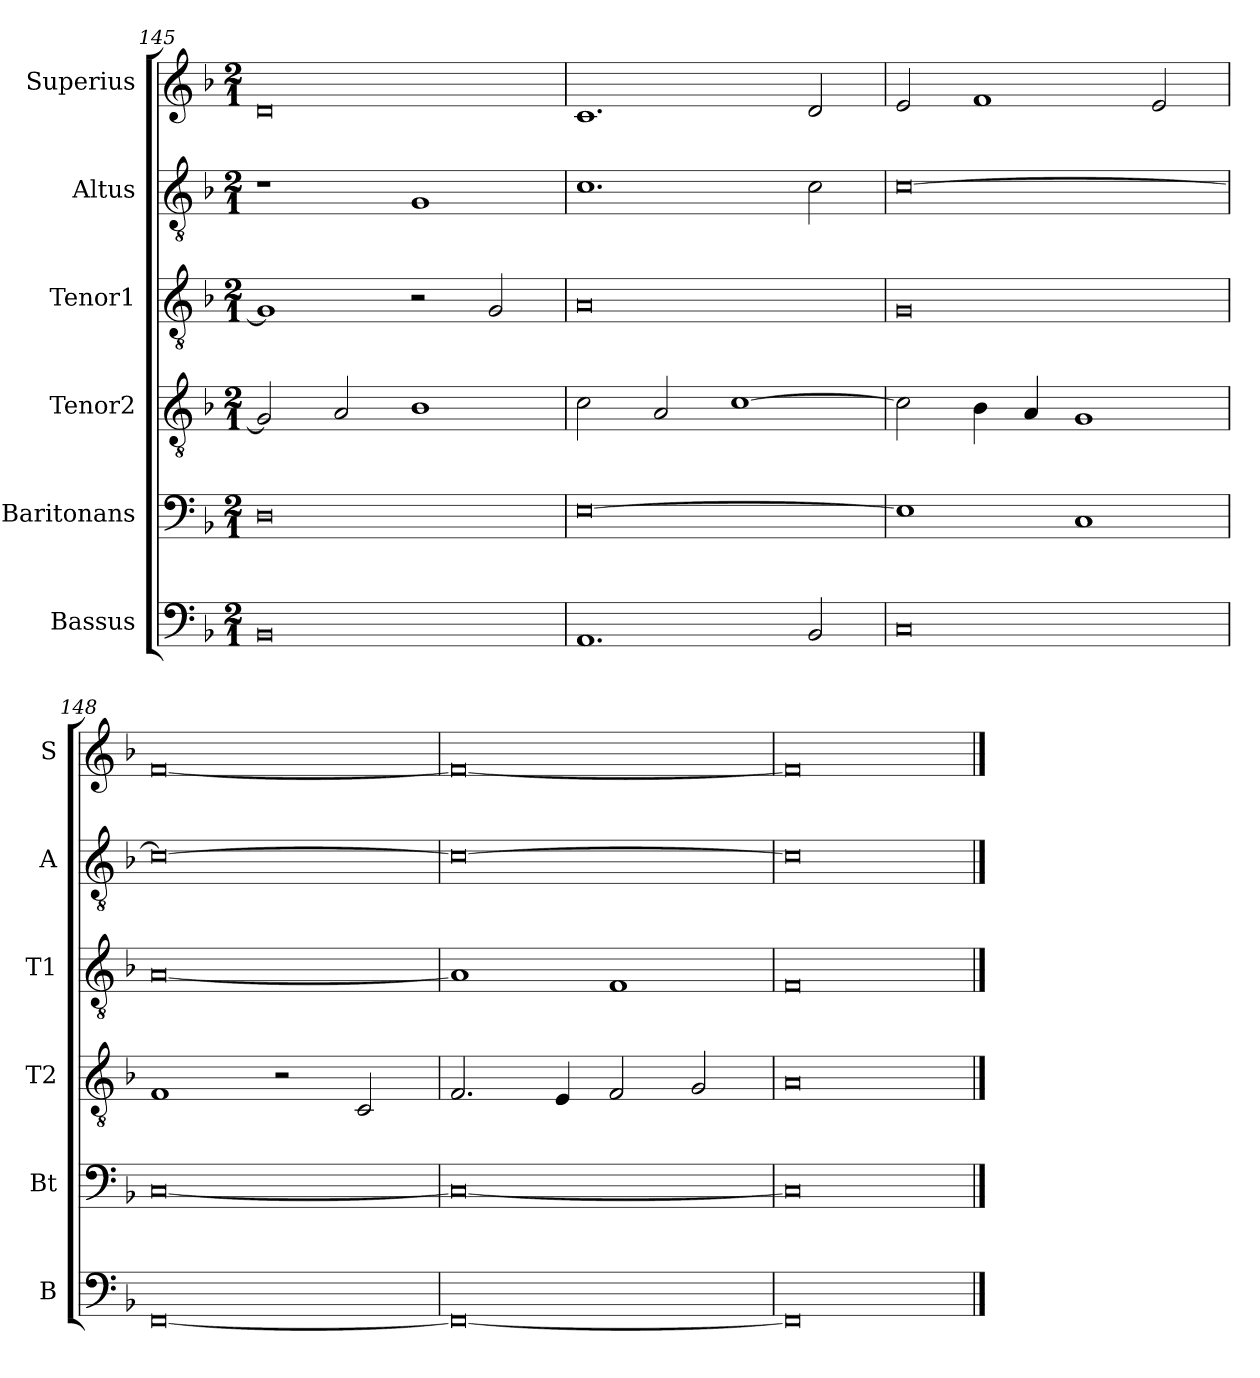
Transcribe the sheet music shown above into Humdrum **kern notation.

**kern	**kern	**kern	**kern	**kern	**kern
*part6	*part5	*part4	*part3	*part2	*part1
*staff6	*staff5	*staff4	*staff3	*staff2	*staff1
*I"Bassus	*I"Baritonans	*I"Tenor2	*I"Tenor1	*I"Altus	*I"Superius
*I'B	*I'Bt	*I'T2	*I'T1	*I'A	*I'S
*clefF4	*clefF4	*clefGv2	*clefGv2	*clefGv2	*clefG2
*k[b-]	*k[b-]	*k[b-]	*k[b-]	*k[b-]	*k[b-]
*M2/1	*M2/1	*M2/1	*M2/1	*M2/1	*M2/1
=145	=145	=145	=145	=145	=145
0BB-	0D	2G/]	1G]	1r	0d
.	.	2A/	.	.	.
.	.	1B-	2r	1G	.
.	.	.	2G/	.	.
=146	=146	=146	=146	=146	=146
1.AA	[0E	2c\	0A	1.c	1.c
.	.	2A/	.	.	.
.	.	[1c	.	.	.
2BB-/	.	.	.	2c\	2d/
=147	=147	=147	=147	=147	=147
0C	1E]	2c\]	0G	[0c	2e/
.	.	4B-\	.	.	1f
.	.	4A/	.	.	.
.	1C	1G	.	.	.
.	.	.	.	.	2e/
=148	=148	=148	=148	=148	=148
[0FF	[0C	1F	[0A	0c_	[0f
.	.	2r	.	.	.
.	.	2C/	.	.	.
=149	=149	=149	=149	=149	=149
0FF_	0C_	2.F/	1A]	0c_	0f_
.	.	4E/	.	.	.
.	.	2F/	1F	.	.
.	.	2G/	.	.	.
=150	=150	=150	=150	=150	=150
0FF]	0C]	0A	0F	0c]	0f]
==	==	==	==	==	==
*-	*-	*-	*-	*-	*-
